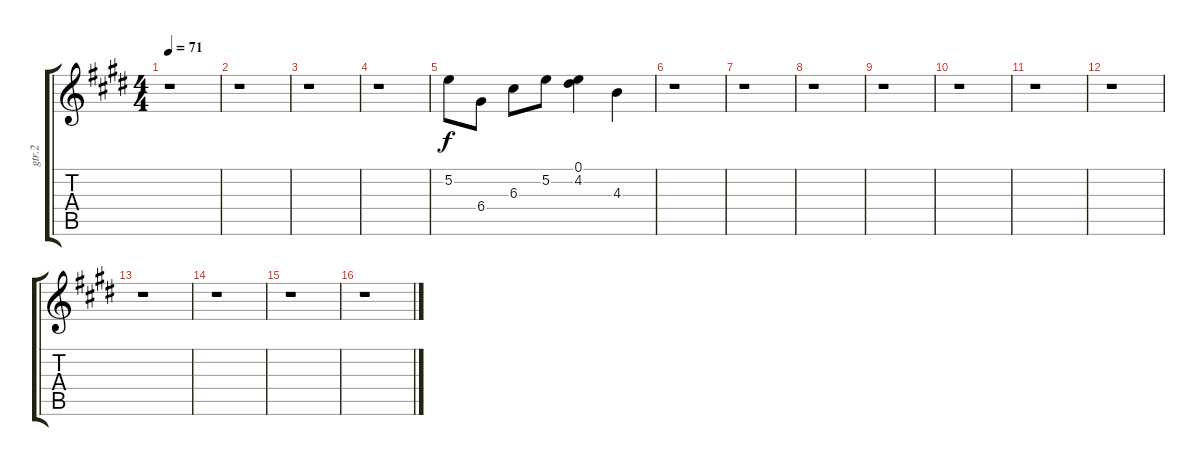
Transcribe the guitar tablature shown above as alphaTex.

\track ("gtr.2" "gtr.2") {instrument acousticguitarsteel}
\staff {score tabs}
\tuning (E4 B3 G3 D3 A2 E2) {hide}
\ts (4 4)
\tempo 71
\clef g2
\ks e
r.1{dy f instrument acousticguitarsteel} |
r.1 |
r.1 |
r.1 |
5.2.8 6.4.8 6.3.8 5.2.8 (0.1 4.2).4 4.3.4 |
r.1 |
r.1 |
r.1 |
r.1 |
r.1 |
r.1 |
r.1 |
r.1 |
r.1 |
r.1 |
r.1
